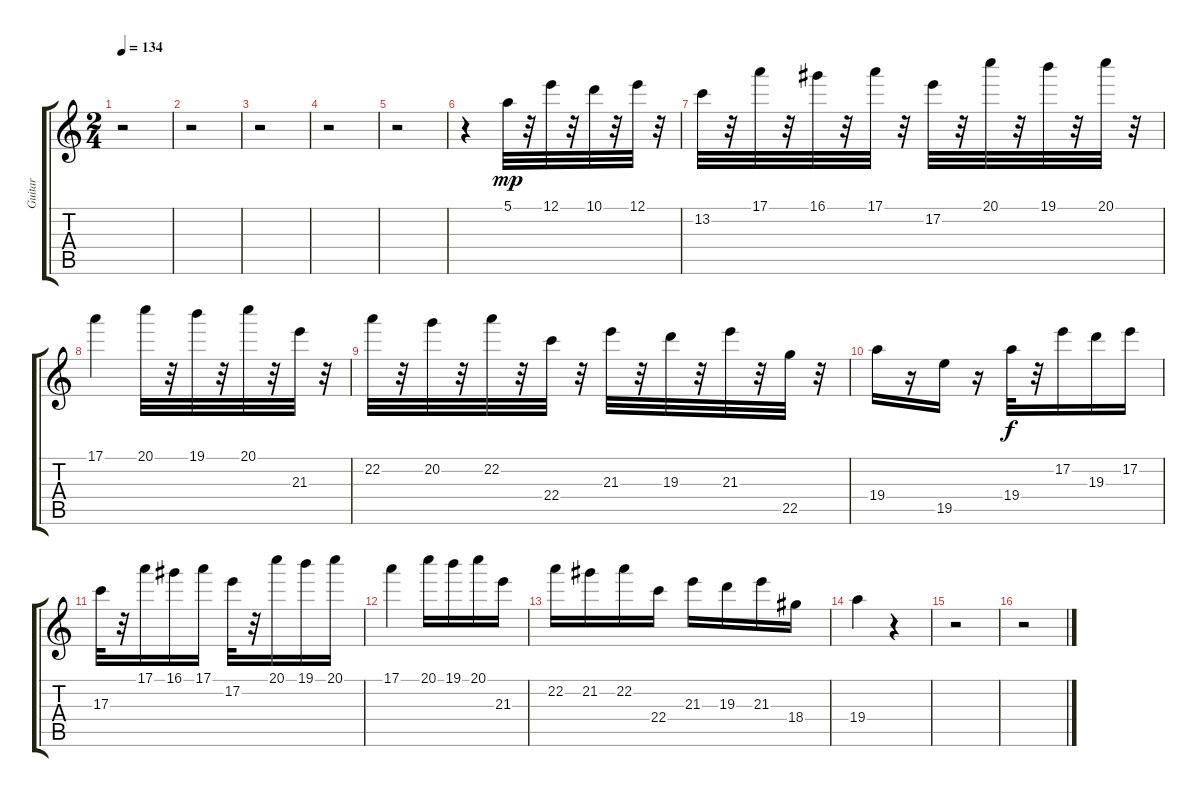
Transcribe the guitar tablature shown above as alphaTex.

\track ("Guitar" "Guitar") {instrument acousticguitarnylon}
\staff {score tabs}
\tuning (E4 B3 G3 D3 A2 E2) {hide}
\ts (2 4)
\tempo 134
\clef g2
\ks c
r.2{dy mf} |
r.2 |
r.2 |
r.2 |
r.2 |
r.4 5.1.32{dy mp} r.32 12.1.32 r.32 10.1.32 r.32 12.1.32 r.32 |
13.2.32 r.32 17.1.32 r.32 16.1.32 r.32 17.1.32 r.32 17.2.32 r.32 20.1.32 r.32 19.1.32 r.32 20.1.32 r.32 |
17.1.4 20.1.32 r.32 19.1.32 r.32 20.1.32 r.32 21.3.32 r.32 |
22.2.32 r.32 20.2.32 r.32 22.2.32 r.32 22.4.32 r.32 21.3.32 r.32 19.3.32 r.32 21.3.32 r.32 22.5.32 r.32 |
19.4.16 r.16 19.5.16 r.16 19.4.32{dy f} r.32 17.2.16 19.3.16 17.2.16 |
17.3.32 r.32 17.1.16 16.1.16 17.1.16 17.2.32 r.32 20.1.16 19.1.16 20.1.16 |
17.1.4 20.1.16 19.1.16 20.1.16 21.3.16 |
22.2.16 21.2.16 22.2.16 22.4.16 21.3.16 19.3.16 21.3.16 18.4.16 |
19.4.4 r.4 |
r.2 |
r.2
